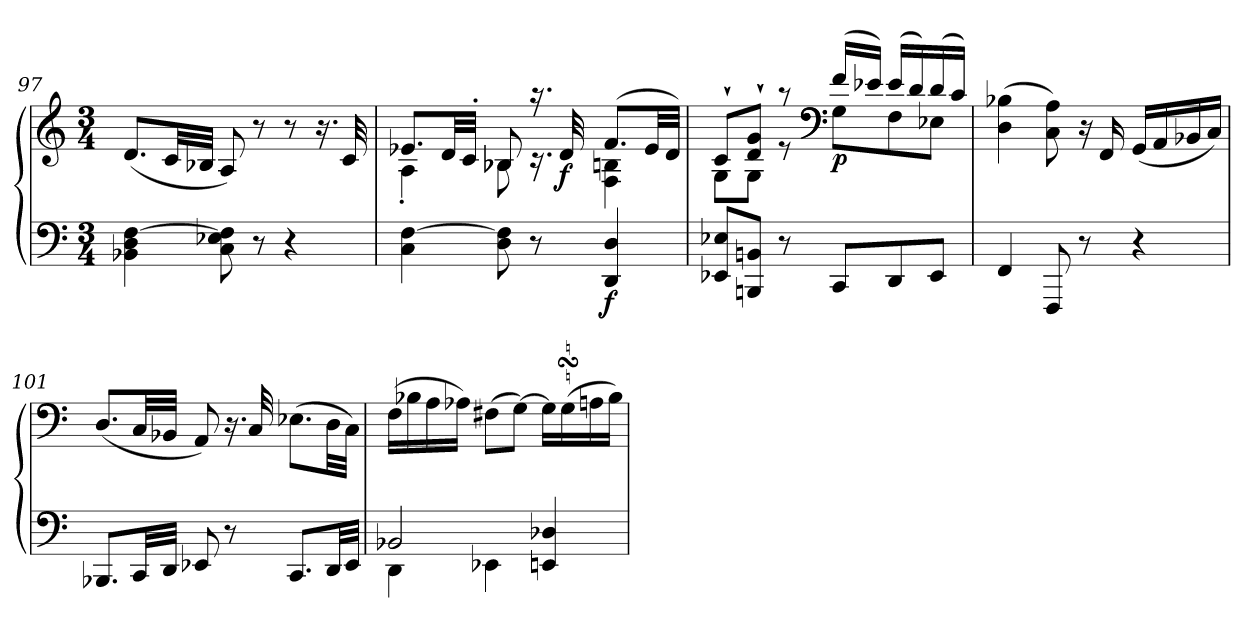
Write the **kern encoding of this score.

**kern	**kern	**dynam
*part1	*part1	*part1
*staff2	*staff1	*staff1/2
*clefF4	*clefG2	*
*k[]	*k[]	*
*M3/4	*M3/4	*
=97	=97	=97
4BB-X\ 4D\ [4F\	(<8.d/L	.
.	32c/LL	.
.	32B-X/JJJ	.
8C\ 8E-X\ 8F\]	8A/)	.
8r	8r	.
4r	8r	.
.	16.r	.
.	32c/	.
!!LO:LB:g=z
=98	=98	=98
*	*^	*
4C\ [4F\	8.e-X/L	4A'<\	.
.	32d/LL	.	.
.	32c'>/JJJ	.	.
8D\ 8F\]	8B-X/	8B-\	.
8r	16.raa	16.rc	.
!	!	!	!LO:DY:b
.	32d/	32ryy	f
!	!	!	!LO:DY:b=2
4DD/ 4D/	(>8.f/L	4F\ 4Bn\	f
.	32e-/LL	.	.
.	32d/JJJ)	.	.
!!LO:LB:g=z	!!
=99	=99	=99	=99
8EE-X/ 8E-X/L	8c`>/L	8G\L	.
8BBBn/ 8BBn/J	8d/`> 8g/`>J	8G\J	.
8r	8raa	8r	.
*	*clefF4	*	*
!	!	!	!LO:DY:b
8CC/L	(>16f/LL	8G\L	p
.	16e-X/JJ)	.	.
8DD/	(>16e-/LL	8F\	.
.	16d/)	.	.
8EE-/J	(>16d/	8E-X\J	.
.	16c/JJ)	.	.
*	*v	*v	*
!!LO:LB:g=z
=100	=100	=100
4FF/	(>4D\ 4B-X\	.
8FFF/	8C\ 8A\)	.
8r	16r	.
.	16FF/	.
4r	(<16GG/LL	.
.	16AA/	.
.	16BB-X/	.
.	16C/JJ)	.
=101	=101	=101
8.BBB-X/L	(<8.D/L	.
32CC/LL	32C/LL	.
32DD/JJJ	32BB-X/JJJ	.
8EE-X/	8AA/)	.
8r	16.r	.
.	32C/	.
8.CC/L	(>8.E-X\L	.
32DD/LL	32D\LL	.
32EE-/JJJ	32C\JJJ)	.
=102	=102	=102
*^	*	*
2BB-X/	4DD\	(>16F\LL	.
.	.	16B-X\	.
.	.	16A\	.
.	.	16A-X\JJ)	.
.	4EE-X\	(>8F#X\L	.
.	.	[8G\J)	.
4EEn/ 4D-X/	4ryy	16G\LL]	.
.	.	(>16GsSSS\	.
.	.	16An\	.
.	.	16B-\JJ)	.
*v	*v	*	*
=	=	=
*-	*-	*-
